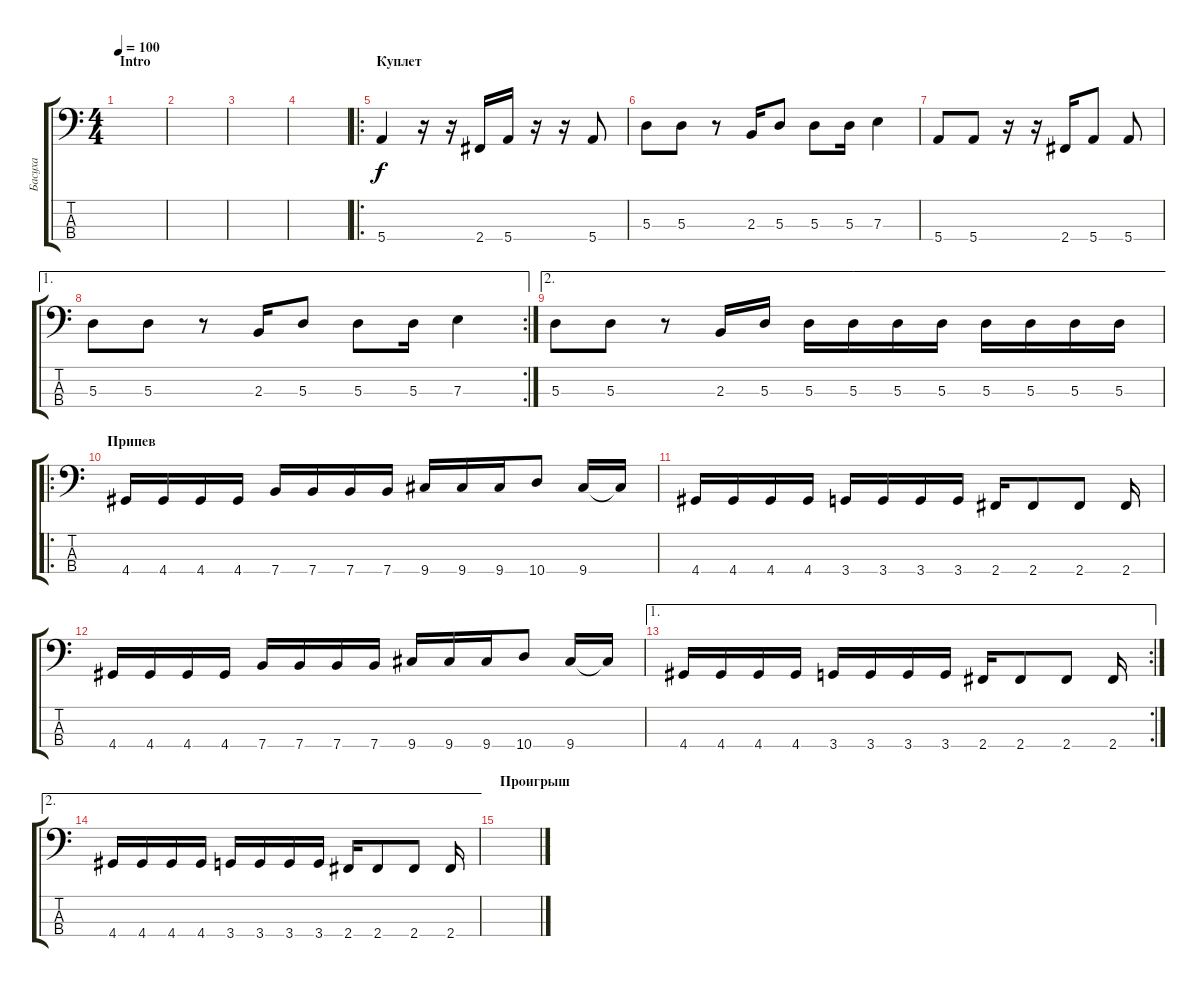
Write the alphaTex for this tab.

\track ("Басуха" "Басуха") {instrument electricbasspick}
\staff {score tabs}
\tuning (G2 D2 A1 E1) {hide}
\ts (4 4)
\section ("" "Intro")
\tempo 100
\clef f4
\ks c
|
|
|
|
\ro
\section ("" "Куплет")
5.4.4 r.16 r.16 2.4.16 5.4.16 r.16 r.16 5.4.8 |
5.3.8 5.3.8 r.8 2.3.16 5.3.8 5.3.8 5.3.16 7.3.4 |
5.4.8 5.4.8 r.16 r.16 2.4.16 5.4.8 5.4.8 |
\ae 1
\rc 2
5.3.8 5.3.8 r.8 2.3.16 5.3.8 5.3.8 5.3.16 7.3.4 |
\ae 2
5.3.8 5.3.8 r.8 2.3.16 5.3.16 5.3.16 5.3.16 5.3.16 5.3.16 5.3.16 5.3.16 5.3.16 5.3.16 |
\ro
\section ("" "Припев")
4.4.16 4.4.16 4.4.16 4.4.16 7.4.16 7.4.16 7.4.16 7.4.16 9.4.16 9.4.16 9.4.16 10.4.8 9.4.16 9.4{t}.16 |
4.4.16 4.4.16 4.4.16 4.4.16 3.4.16 3.4.16 3.4.16 3.4.16 2.4.16 2.4.8 2.4.8 2.4.16 |
4.4.16 4.4.16 4.4.16 4.4.16 7.4.16 7.4.16 7.4.16 7.4.16 9.4.16 9.4.16 9.4.16 10.4.8 9.4.16 9.4{t}.16 |
\ae 1
\rc 2
4.4.16 4.4.16 4.4.16 4.4.16 3.4.16 3.4.16 3.4.16 3.4.16 2.4.16 2.4.8 2.4.8 2.4.16 |
\ae 2
4.4.16 4.4.16 4.4.16 4.4.16 3.4.16 3.4.16 3.4.16 3.4.16 2.4.16 2.4.8 2.4.8 2.4.16 |
\section ("" "Проигрыш")
